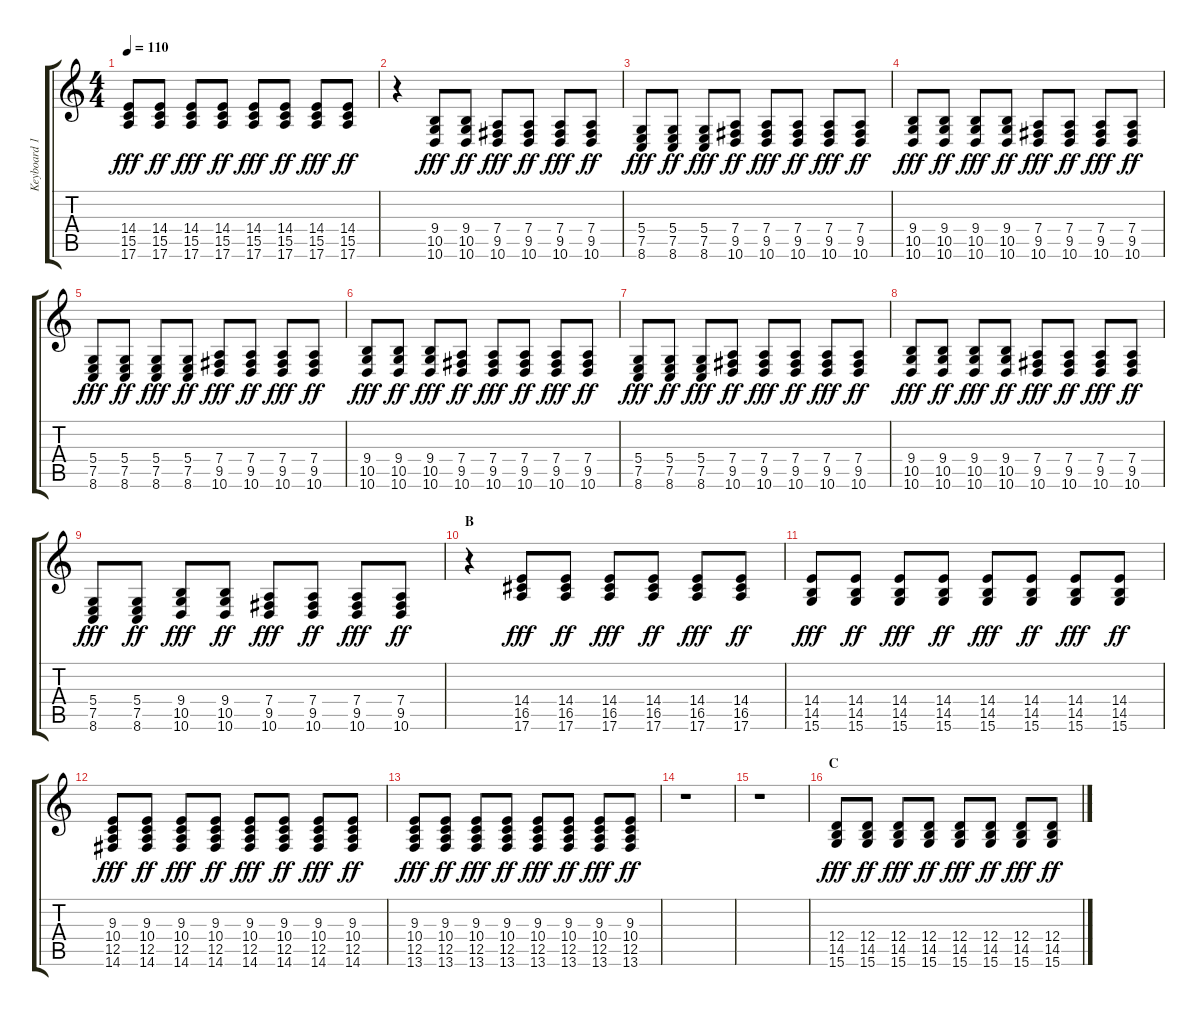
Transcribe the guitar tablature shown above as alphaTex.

\track ("Keyboard 1" "Keyboard 1") {instrument lead3calliope}
\staff {score tabs}
\tuning (E4 B3 G3 D3 A2 E2) {hide}
\ts (4 4)
\tempo 110
\clef g2
\ks c
(14.4 15.5 17.6).8{dy fff} (14.4 15.5 17.6).8{dy ff} (14.4 15.5 17.6).8{dy fff} (14.4 15.5 17.6).8{dy ff} (14.4 15.5 17.6).8{dy fff} (14.4 15.5 17.6).8{dy ff} (14.4 15.5 17.6).8{dy fff} (14.4 15.5 17.6).8{dy ff} |
r.4 (9.4 10.5 10.6).8{dy fff} (9.4 10.5 10.6).8{dy ff} (7.4 9.5 10.6).8{dy fff} (7.4 9.5 10.6).8{dy ff} (7.4 9.5 10.6).8{dy fff} (7.4 9.5 10.6).8{dy ff} |
(5.4 7.5 8.6).8{dy fff} (5.4 7.5 8.6).8{dy ff} (5.4 7.5 8.6).8{dy fff} (7.4 9.5 10.6).8{dy ff} (7.4 9.5 10.6).8{dy fff} (7.4 9.5 10.6).8{dy ff} (7.4 9.5 10.6).8{dy fff} (7.4 9.5 10.6).8{dy ff} |
(9.4 10.5 10.6).8{dy fff} (9.4 10.5 10.6).8{dy ff} (9.4 10.5 10.6).8{dy fff} (9.4 10.5 10.6).8{dy ff} (7.4 9.5 10.6).8{dy fff} (7.4 9.5 10.6).8{dy ff} (7.4 9.5 10.6).8{dy fff} (7.4 9.5 10.6).8{dy ff} |
(5.4 7.5 8.6).8{dy fff} (5.4 7.5 8.6).8{dy ff} (5.4 7.5 8.6).8{dy fff} (5.4 7.5 8.6).8{dy ff} (7.4 9.5 10.6).8{dy fff} (7.4 9.5 10.6).8{dy ff} (7.4 9.5 10.6).8{dy fff} (7.4 9.5 10.6).8{dy ff} |
(9.4 10.5 10.6).8{dy fff} (9.4 10.5 10.6).8{dy ff} (9.4 10.5 10.6).8{dy fff} (7.4 9.5 10.6).8{dy ff} (7.4 9.5 10.6).8{dy fff} (7.4 9.5 10.6).8{dy ff} (7.4 9.5 10.6).8{dy fff} (7.4 9.5 10.6).8{dy ff} |
(5.4 7.5 8.6).8{dy fff} (5.4 7.5 8.6).8{dy ff} (5.4 7.5 8.6).8{dy fff} (7.4 9.5 10.6).8{dy ff} (7.4 9.5 10.6).8{dy fff} (7.4 9.5 10.6).8{dy ff} (7.4 9.5 10.6).8{dy fff} (7.4 9.5 10.6).8{dy ff} |
(9.4 10.5 10.6).8{dy fff} (9.4 10.5 10.6).8{dy ff} (9.4 10.5 10.6).8{dy fff} (9.4 10.5 10.6).8{dy ff} (7.4 9.5 10.6).8{dy fff} (7.4 9.5 10.6).8{dy ff} (7.4 9.5 10.6).8{dy fff} (7.4 9.5 10.6).8{dy ff} |
(5.4 7.5 8.6).8{dy fff} (5.4 7.5 8.6).8{dy ff} (9.4 10.5 10.6).8{dy fff} (9.4 10.5 10.6).8{dy ff} (7.4 9.5 10.6).8{dy fff} (7.4 9.5 10.6).8{dy ff} (7.4 9.5 10.6).8{dy fff} (7.4 9.5 10.6).8{dy ff} |
\section ("" "B")
r.4 (14.4 16.5 17.6).8{dy fff} (14.4 16.5 17.6).8{dy ff} (14.4 16.5 17.6).8{dy fff} (14.4 16.5 17.6).8{dy ff} (14.4 16.5 17.6).8{dy fff} (14.4 16.5 17.6).8{dy ff} |
(14.4 14.5 15.6).8{dy fff} (14.4 14.5 15.6).8{dy ff} (14.4 14.5 15.6).8{dy fff} (14.4 14.5 15.6).8{dy ff} (14.4 14.5 15.6).8{dy fff} (14.4 14.5 15.6).8{dy ff} (14.4 14.5 15.6).8{dy fff} (14.4 14.5 15.6).8{dy ff} |
(9.3 10.4 12.5 14.6).8{dy fff} (9.3 10.4 12.5 14.6).8{dy ff} (9.3 10.4 12.5 14.6).8{dy fff} (9.3 10.4 12.5 14.6).8{dy ff} (9.3 10.4 12.5 14.6).8{dy fff} (9.3 10.4 12.5 14.6).8{dy ff} (9.3 10.4 12.5 14.6).8{dy fff} (9.3 10.4 12.5 14.6).8{dy ff} |
(9.3 10.4 12.5 13.6).8{dy fff} (9.3 10.4 12.5 13.6).8{dy ff} (9.3 10.4 12.5 13.6).8{dy fff} (9.3 10.4 12.5 13.6).8{dy ff} (9.3 10.4 12.5 13.6).8{dy fff} (9.3 10.4 12.5 13.6).8{dy ff} (9.3 10.4 12.5 13.6).8{dy fff} (9.3 10.4 12.5 13.6).8{dy ff} |
r.1 |
r.1 |
\section ("" "C")
(12.4 14.5 15.6).8{dy fff} (12.4 14.5 15.6).8{dy ff} (12.4 14.5 15.6).8{dy fff} (12.4 14.5 15.6).8{dy ff} (12.4 14.5 15.6).8{dy fff} (12.4 14.5 15.6).8{dy ff} (12.4 14.5 15.6).8{dy fff} (12.4 14.5 15.6).8{dy ff}
